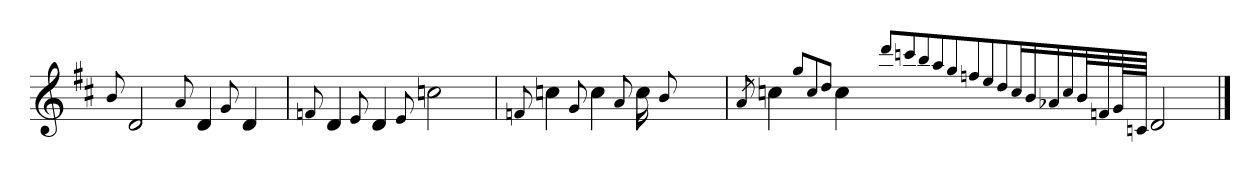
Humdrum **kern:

**kern
*part1
*staff1
*clefG2
*k[f#c#]
*D:
=1
8qqb
2d
8qqa
4d
8qqg
4d
=2
8qqf
4d
8qqe
4d
8qqe
2cc
=3
8qqf
4cc
8qqg
4cc
8qqa
16cci
8qqb
4ccyy
=4
8qa
4cc
8qqggL
8qqcc
8qqddJ
4cc
8qqdddL
8qqccc
8qqbb
8qqaa
8qqgg
8qqff
8qqee
8qqdd
16qqccL
16qqb
16qqa-X
16qqcc
32qqbL
32qqf
64qqgL
64qqcJJJJ
2d
==
*-
